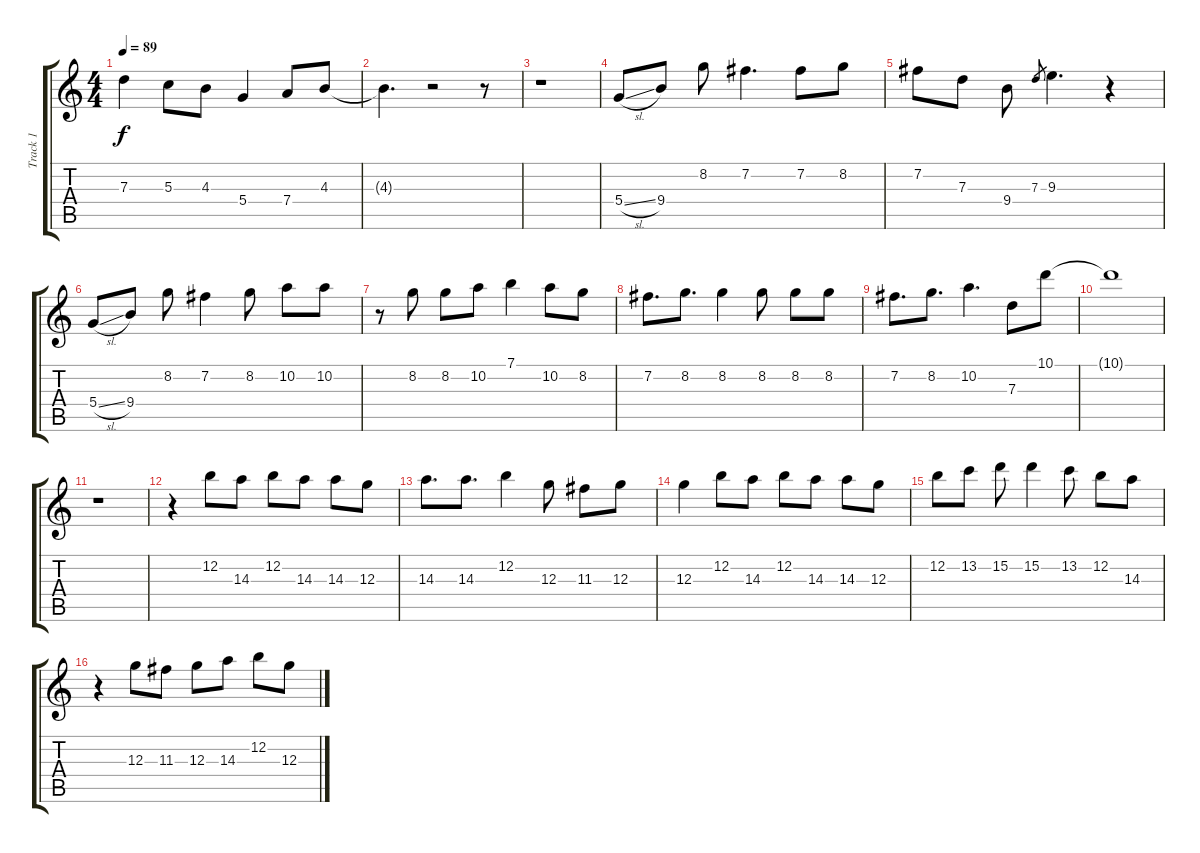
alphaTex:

\track ("Track 1" "Track 1") {instrument electricguitarjazz}
\staff {score tabs}
\tuning (E4 B3 G3 D3 A2 E2) {hide}
\ts (4 4)
\tempo 89
\clef g2
\ks c
7.3.4{dy f} 5.3.8 4.3.8 5.4.4 7.4.8 4.3.8 |
4.3{t}.4{d} r.2 r.8 |
r.1 |
5.4{sl}.8 9.4.8 8.2.8 7.2.4{d} 7.2.8 8.2.8 |
7.2.8 7.3.8 9.4.8 7.3.8{gr} 9.3.4{d} r.4 |
5.4{sl}.8 9.4.8 8.2.8 7.2.4 8.2.8 10.2.8 10.2.8 |
r.8 8.2.8 8.2.8 10.2.8 7.1.4 10.2.8 8.2.8 |
7.2.8{d} 8.2.8{d} 8.2.4 8.2.8 8.2.8 8.2.8 |
7.2.8{d} 8.2.8{d} 10.2.4{d} 7.3.8 10.1.8 |
10.1{t}.1 |
r.1 |
r.4 12.2.8 14.3.8 12.2.8 14.3.8 14.3.8 12.3.8 |
14.3.8{d} 14.3.8{d} 12.2.4 12.3.8 11.3.8 12.3.8 |
12.3.4 12.2.8 14.3.8 12.2.8 14.3.8 14.3.8 12.3.8 |
12.2.8 13.2.8 15.2.8 15.2.4 13.2.8 12.2.8 14.3.8 |
r.4 12.3.8 11.3.8 12.3.8 14.3.8 12.2.8 12.3.8
